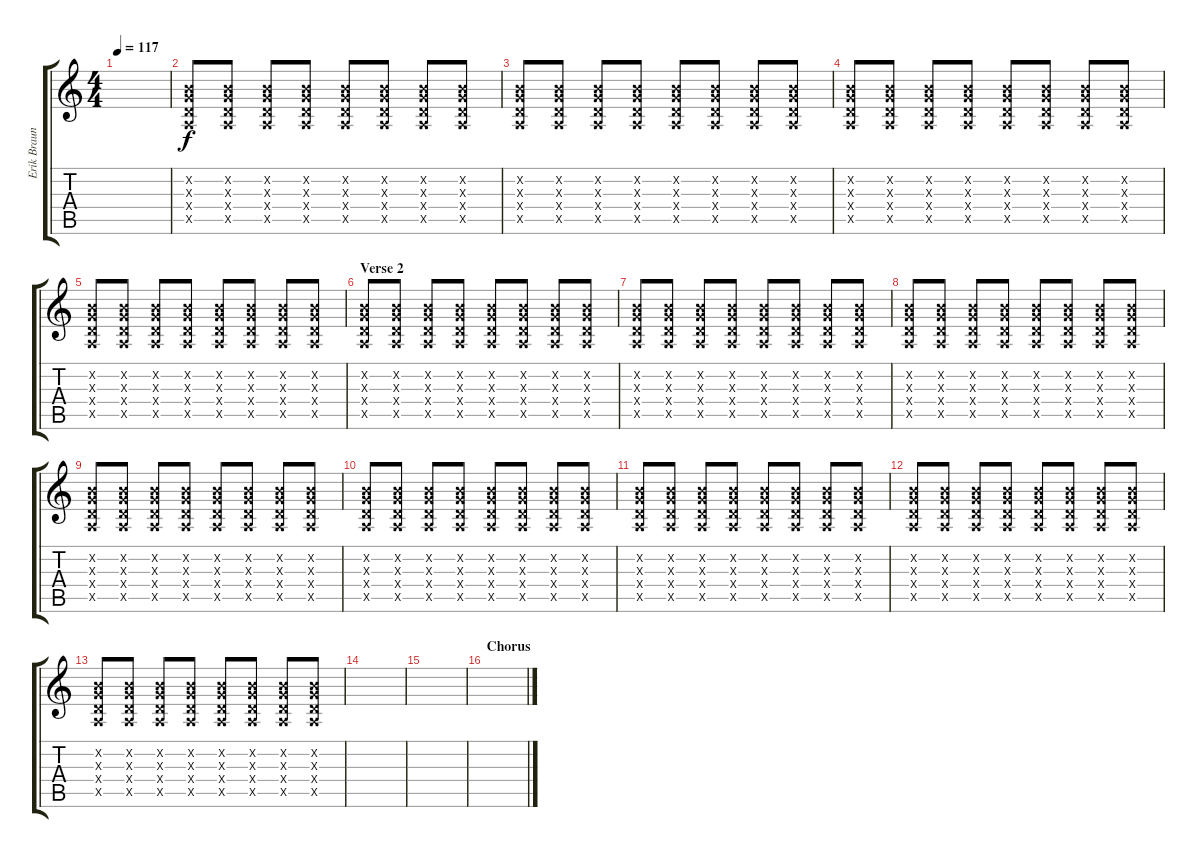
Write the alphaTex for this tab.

\track ("Erik Braunn" "Erik Braun") {instrument distortionguitar}
\staff {score tabs}
\tuning (E4 B3 G3 D3 A2 E2) {hide}
\ts (4 4)
\tempo 117
\clef g2
\ks c
|
(0.2{x} 0.3{x} 0.4{x} 0.5{x}).8 (0.2{x} 0.3{x} 0.4{x} 0.5{x}).8 (0.2{x} 0.3{x} 0.4{x} 0.5{x}).8 (0.2{x} 0.3{x} 0.4{x} 0.5{x}).8 (0.2{x} 0.3{x} 0.4{x} 0.5{x}).8 (0.2{x} 0.3{x} 0.4{x} 0.5{x}).8 (0.2{x} 0.3{x} 0.4{x} 0.5{x}).8 (0.2{x} 0.3{x} 0.4{x} 0.5{x}).8 |
(0.2{x} 0.3{x} 0.4{x} 0.5{x}).8 (0.2{x} 0.3{x} 0.4{x} 0.5{x}).8 (0.2{x} 0.3{x} 0.4{x} 0.5{x}).8 (0.2{x} 0.3{x} 0.4{x} 0.5{x}).8 (0.2{x} 0.3{x} 0.4{x} 0.5{x}).8 (0.2{x} 0.3{x} 0.4{x} 0.5{x}).8 (0.2{x} 0.3{x} 0.4{x} 0.5{x}).8 (0.2{x} 0.3{x} 0.4{x} 0.5{x}).8 |
(0.2{x} 0.3{x} 0.4{x} 0.5{x}).8 (0.2{x} 0.3{x} 0.4{x} 0.5{x}).8 (0.2{x} 0.3{x} 0.4{x} 0.5{x}).8 (0.2{x} 0.3{x} 0.4{x} 0.5{x}).8 (0.2{x} 0.3{x} 0.4{x} 0.5{x}).8 (0.2{x} 0.3{x} 0.4{x} 0.5{x}).8 (0.2{x} 0.3{x} 0.4{x} 0.5{x}).8 (0.2{x} 0.3{x} 0.4{x} 0.5{x}).8 |
(0.2{x} 0.3{x} 0.4{x} 0.5{x}).8 (0.2{x} 0.3{x} 0.4{x} 0.5{x}).8 (0.2{x} 0.3{x} 0.4{x} 0.5{x}).8 (0.2{x} 0.3{x} 0.4{x} 0.5{x}).8 (0.2{x} 0.3{x} 0.4{x} 0.5{x}).8 (0.2{x} 0.3{x} 0.4{x} 0.5{x}).8 (0.2{x} 0.3{x} 0.4{x} 0.5{x}).8 (0.2{x} 0.3{x} 0.4{x} 0.5{x}).8 |
\section ("" "Verse 2")
(0.2{x} 0.3{x} 0.4{x} 0.5{x}).8 (0.2{x} 0.3{x} 0.4{x} 0.5{x}).8 (0.2{x} 0.3{x} 0.4{x} 0.5{x}).8 (0.2{x} 0.3{x} 0.4{x} 0.5{x}).8 (0.2{x} 0.3{x} 0.4{x} 0.5{x}).8 (0.2{x} 0.3{x} 0.4{x} 0.5{x}).8 (0.2{x} 0.3{x} 0.4{x} 0.5{x}).8 (0.2{x} 0.3{x} 0.4{x} 0.5{x}).8 |
(0.2{x} 0.3{x} 0.4{x} 0.5{x}).8 (0.2{x} 0.3{x} 0.4{x} 0.5{x}).8 (0.2{x} 0.3{x} 0.4{x} 0.5{x}).8 (0.2{x} 0.3{x} 0.4{x} 0.5{x}).8 (0.2{x} 0.3{x} 0.4{x} 0.5{x}).8 (0.2{x} 0.3{x} 0.4{x} 0.5{x}).8 (0.2{x} 0.3{x} 0.4{x} 0.5{x}).8 (0.2{x} 0.3{x} 0.4{x} 0.5{x}).8 |
(0.2{x} 0.3{x} 0.4{x} 0.5{x}).8 (0.2{x} 0.3{x} 0.4{x} 0.5{x}).8 (0.2{x} 0.3{x} 0.4{x} 0.5{x}).8 (0.2{x} 0.3{x} 0.4{x} 0.5{x}).8 (0.2{x} 0.3{x} 0.4{x} 0.5{x}).8 (0.2{x} 0.3{x} 0.4{x} 0.5{x}).8 (0.2{x} 0.3{x} 0.4{x} 0.5{x}).8 (0.2{x} 0.3{x} 0.4{x} 0.5{x}).8 |
(0.2{x} 0.3{x} 0.4{x} 0.5{x}).8 (0.2{x} 0.3{x} 0.4{x} 0.5{x}).8 (0.2{x} 0.3{x} 0.4{x} 0.5{x}).8 (0.2{x} 0.3{x} 0.4{x} 0.5{x}).8 (0.2{x} 0.3{x} 0.4{x} 0.5{x}).8 (0.2{x} 0.3{x} 0.4{x} 0.5{x}).8 (0.2{x} 0.3{x} 0.4{x} 0.5{x}).8 (0.2{x} 0.3{x} 0.4{x} 0.5{x}).8 |
(0.2{x} 0.3{x} 0.4{x} 0.5{x}).8 (0.2{x} 0.3{x} 0.4{x} 0.5{x}).8 (0.2{x} 0.3{x} 0.4{x} 0.5{x}).8 (0.2{x} 0.3{x} 0.4{x} 0.5{x}).8 (0.2{x} 0.3{x} 0.4{x} 0.5{x}).8 (0.2{x} 0.3{x} 0.4{x} 0.5{x}).8 (0.2{x} 0.3{x} 0.4{x} 0.5{x}).8 (0.2{x} 0.3{x} 0.4{x} 0.5{x}).8 |
(0.2{x} 0.3{x} 0.4{x} 0.5{x}).8 (0.2{x} 0.3{x} 0.4{x} 0.5{x}).8 (0.2{x} 0.3{x} 0.4{x} 0.5{x}).8 (0.2{x} 0.3{x} 0.4{x} 0.5{x}).8 (0.2{x} 0.3{x} 0.4{x} 0.5{x}).8 (0.2{x} 0.3{x} 0.4{x} 0.5{x}).8 (0.2{x} 0.3{x} 0.4{x} 0.5{x}).8 (0.2{x} 0.3{x} 0.4{x} 0.5{x}).8 |
(0.2{x} 0.3{x} 0.4{x} 0.5{x}).8 (0.2{x} 0.3{x} 0.4{x} 0.5{x}).8 (0.2{x} 0.3{x} 0.4{x} 0.5{x}).8 (0.2{x} 0.3{x} 0.4{x} 0.5{x}).8 (0.2{x} 0.3{x} 0.4{x} 0.5{x}).8 (0.2{x} 0.3{x} 0.4{x} 0.5{x}).8 (0.2{x} 0.3{x} 0.4{x} 0.5{x}).8 (0.2{x} 0.3{x} 0.4{x} 0.5{x}).8 |
(0.2{x} 0.3{x} 0.4{x} 0.5{x}).8 (0.2{x} 0.3{x} 0.4{x} 0.5{x}).8 (0.2{x} 0.3{x} 0.4{x} 0.5{x}).8 (0.2{x} 0.3{x} 0.4{x} 0.5{x}).8 (0.2{x} 0.3{x} 0.4{x} 0.5{x}).8 (0.2{x} 0.3{x} 0.4{x} 0.5{x}).8 (0.2{x} 0.3{x} 0.4{x} 0.5{x}).8 (0.2{x} 0.3{x} 0.4{x} 0.5{x}).8 |
|
|
\section ("" "Chorus")
